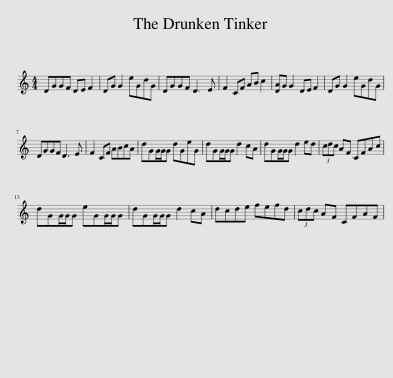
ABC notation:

X:1
L:1/8
M:4/4
I:linebreak $
K:C
V:1 treble
V:1
 DGGF DE F2 | DG G2 eGdG | DGGF D3 E | F2 CF AB c2 | [DA]G G2 DE F2 | %5
 DG G2 eGdG |$ DGGF D3 E | F2 CF ABcA | dGG/G/G dGeG | dGG/G/G d2 cA | %10
 dGG/G/G d2 ed | (3cdc AF CFAc |$ dGG/G/G eGG/G/G | dGG/G/G d2 cA | dcde fefd | %15
 (3cdc AF CFAF | %16
